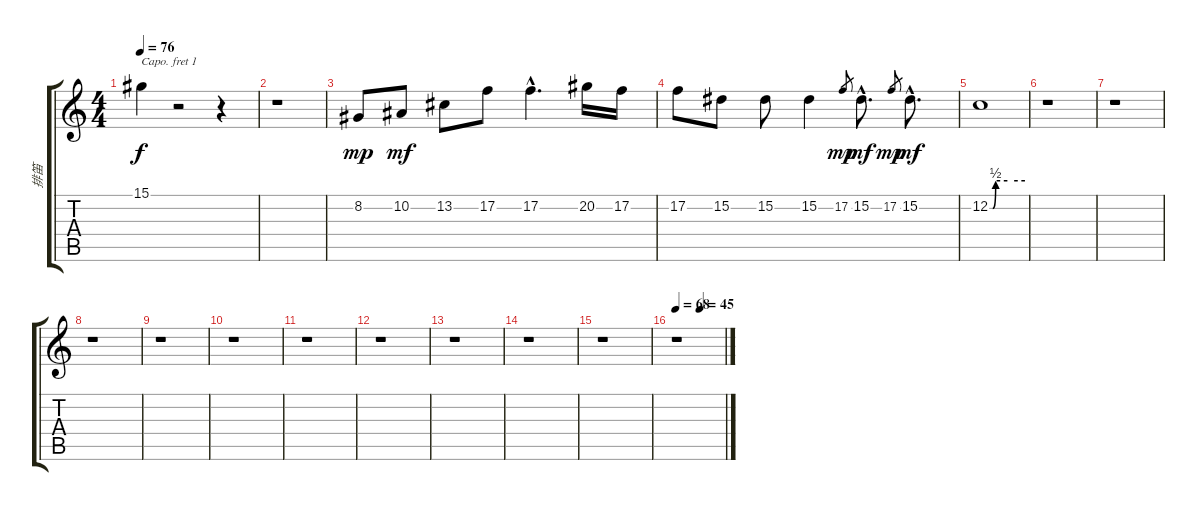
\track ("排笛" "排笛") {instrument piccolo}
\staff {score tabs}
\capo 1
\tuning (E4 B3 G3 D3 A2 E2) {hide}
\ts (4 4)
\tempo 76
\clef g2
\ks c
15.1{t}.4{dy f} r.2 r.4 |
r.1 |
8.2.8{dy mp} 10.2.8{dy mf} 13.2.8 17.2.8 17.2{hac}.4{d} 20.2.16 17.2.16 |
17.2.8 15.2.8 15.2.8 15.2.4 17.2.8{gr dy mp} 15.2{hac}.8{d dy mf} 17.2.8{gr dy mp} 15.2{hac}.8{d dy mf} |
12.2{be (custom 0 0 5 0 10 2 30 2 60 2)}.1 |
r.1 |
r.1 |
r.1 |
r.1 |
r.1 |
r.1 |
r.1 |
r.1 |
r.1 |
r.1 |
\tempo 68
\tempo (45 0.5)
r.1
